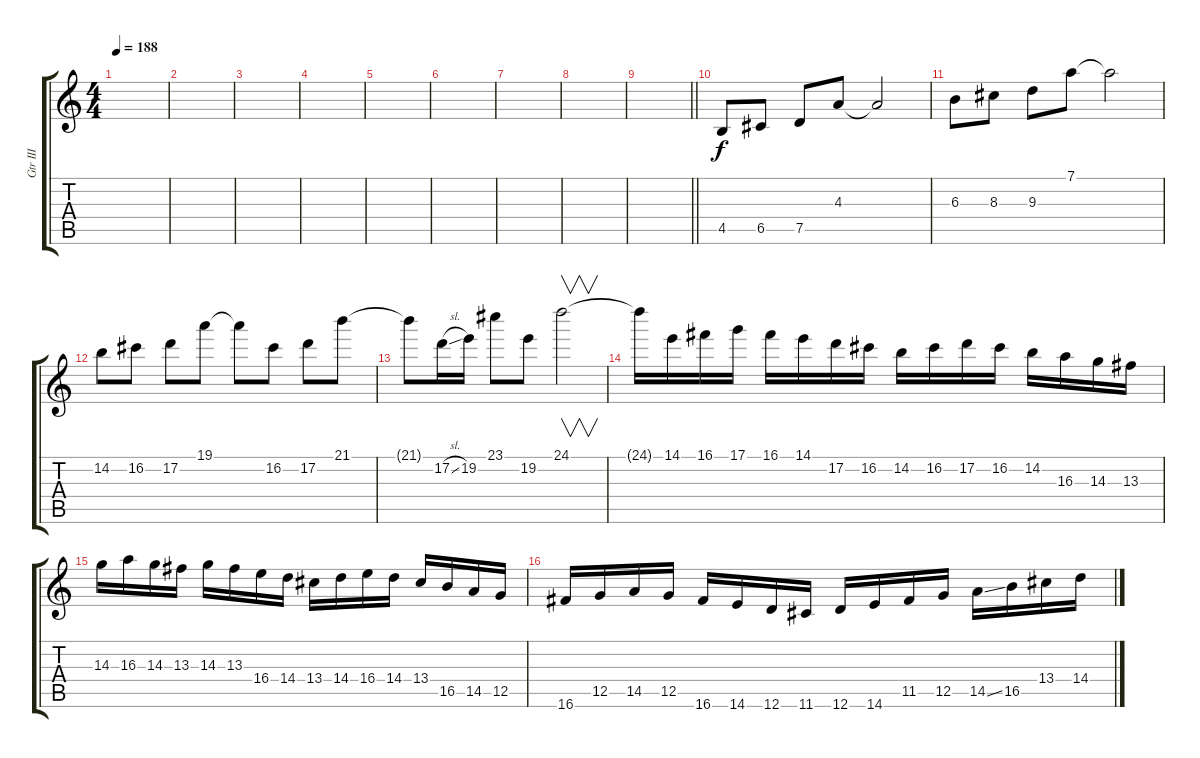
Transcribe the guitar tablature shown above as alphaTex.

\track ("Gtr III" "Gtr III") {instrument distortionguitar}
\staff {score tabs}
\tuning (D4 A3 F3 C3 G2 D2) {hide}
\ts (4 4)
\tempo 188
\clef g2
\ks c
|
|
|
|
|
|
|
|
\barLineRight lightlight
|
4.5.8{volume 16 balance 6 instrument overdrivenguitar} 6.5.8 7.5.8 4.3.8 4.3{t}.2 |
6.3.8 8.3.8 9.3.8 7.1.8 7.1{t}.2 |
14.2.8 16.2.8 17.2.8 19.1.8 19.1{t}.8 16.2.8 17.2.8 21.1.8 |
21.1{t}.8 17.2{sl}.16 19.2.16 23.1.8 19.2.8 24.1.2{v} |
24.1{t}.16 14.1.16 16.1.16 17.1.16 16.1.16 14.1.16 17.2.16 16.2.16 14.2.16 16.2.16 17.2.16 16.2.16 14.2.16 16.3.16 14.3.16 13.3.16 |
14.3.16 16.3.16 14.3.16 13.3.16 14.3.16 13.3.16 16.4.16 14.4.16 13.4.16 14.4.16 16.4.16 14.4.16 13.4.16 16.5.16 14.5.16 12.5.16 |
16.6.16 12.5.16 14.5.16 12.5.16 16.6.16 14.6.16 12.6.16 11.6.16 12.6.16 14.6.16 11.5.16 12.5.16 14.5{ss}.16 16.5.16 13.4.16 14.4.16
